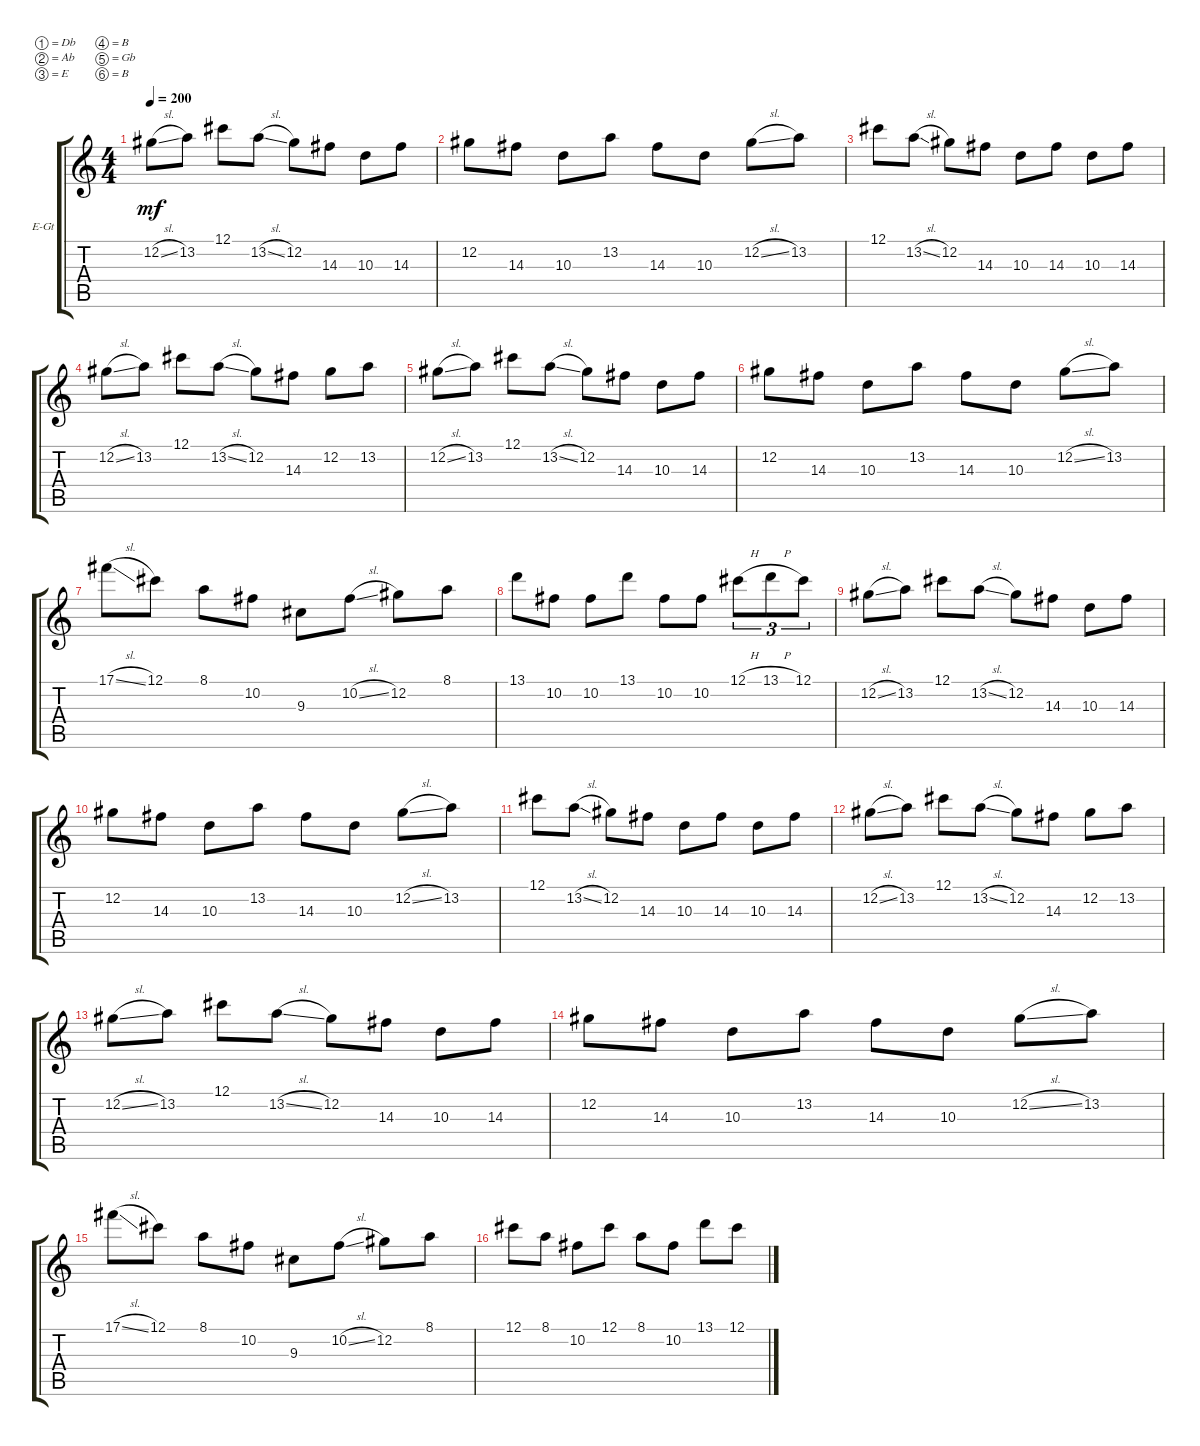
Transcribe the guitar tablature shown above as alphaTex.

\bracketExtendMode groupsimilarinstruments
\firstSystemTrackNameOrientation horizontal
\otherSystemsTrackNameOrientation horizontal
\track ("Lead Right" "E-Gt") {instrument overdrivenguitar}
\staff {score tabs}
\tuning (Db4 Ab3 E3 B2 Gb2 B1)
\ts (4 4)
\tempo 200
\clef g2
\ks c
12.2{sl}.8{dy mf} 13.2.8 12.1.8 13.2{sl}.8 12.2.8 14.3.8 10.3.8 14.3.8 |
12.2.8 14.3.8 10.3.8 13.2.8 14.3.8 10.3.8 12.2{sl}.8 13.2.8 |
12.1.8 13.2{sl}.8 12.2.8 14.3.8 10.3.8 14.3.8 10.3.8 14.3.8 |
12.2{sl}.8 13.2.8 12.1.8 13.2{sl}.8 12.2.8 14.3.8 12.2.8 13.2.8 |
12.2{sl}.8 13.2.8 12.1.8 13.2{sl}.8 12.2.8 14.3.8 10.3.8 14.3.8 |
12.2.8 14.3.8 10.3.8 13.2.8 14.3.8 10.3.8 12.2{sl}.8 13.2.8 |
17.1{sl}.8 12.1.8 8.1.8 10.2.8 9.3.8 10.2{sl}.8 12.2.8 8.1.8 |
13.1.8 10.2.8 10.2.8 13.1.8 10.2.8 10.2.8 12.1{h}.8{tu (3 2)} 13.1{h}.8{tu (3 2)} 12.1.8{tu (3 2)} |
12.2{sl}.8 13.2.8 12.1.8 13.2{sl}.8 12.2.8 14.3.8 10.3.8 14.3.8 |
12.2.8 14.3.8 10.3.8 13.2.8 14.3.8 10.3.8 12.2{sl}.8 13.2.8 |
12.1.8 13.2{sl}.8 12.2.8 14.3.8 10.3.8 14.3.8 10.3.8 14.3.8 |
12.2{sl}.8 13.2.8 12.1.8 13.2{sl}.8 12.2.8 14.3.8 12.2.8 13.2.8 |
12.2{sl}.8 13.2.8 12.1.8 13.2{sl}.8 12.2.8 14.3.8 10.3.8 14.3.8 |
12.2.8 14.3.8 10.3.8 13.2.8 14.3.8 10.3.8 12.2{sl}.8 13.2.8 |
17.1{sl}.8 12.1.8 8.1.8 10.2.8 9.3.8 10.2{sl}.8 12.2.8 8.1.8 |
12.1.8 8.1.8 10.2.8 12.1.8 8.1.8 10.2.8 13.1.8 12.1.8
